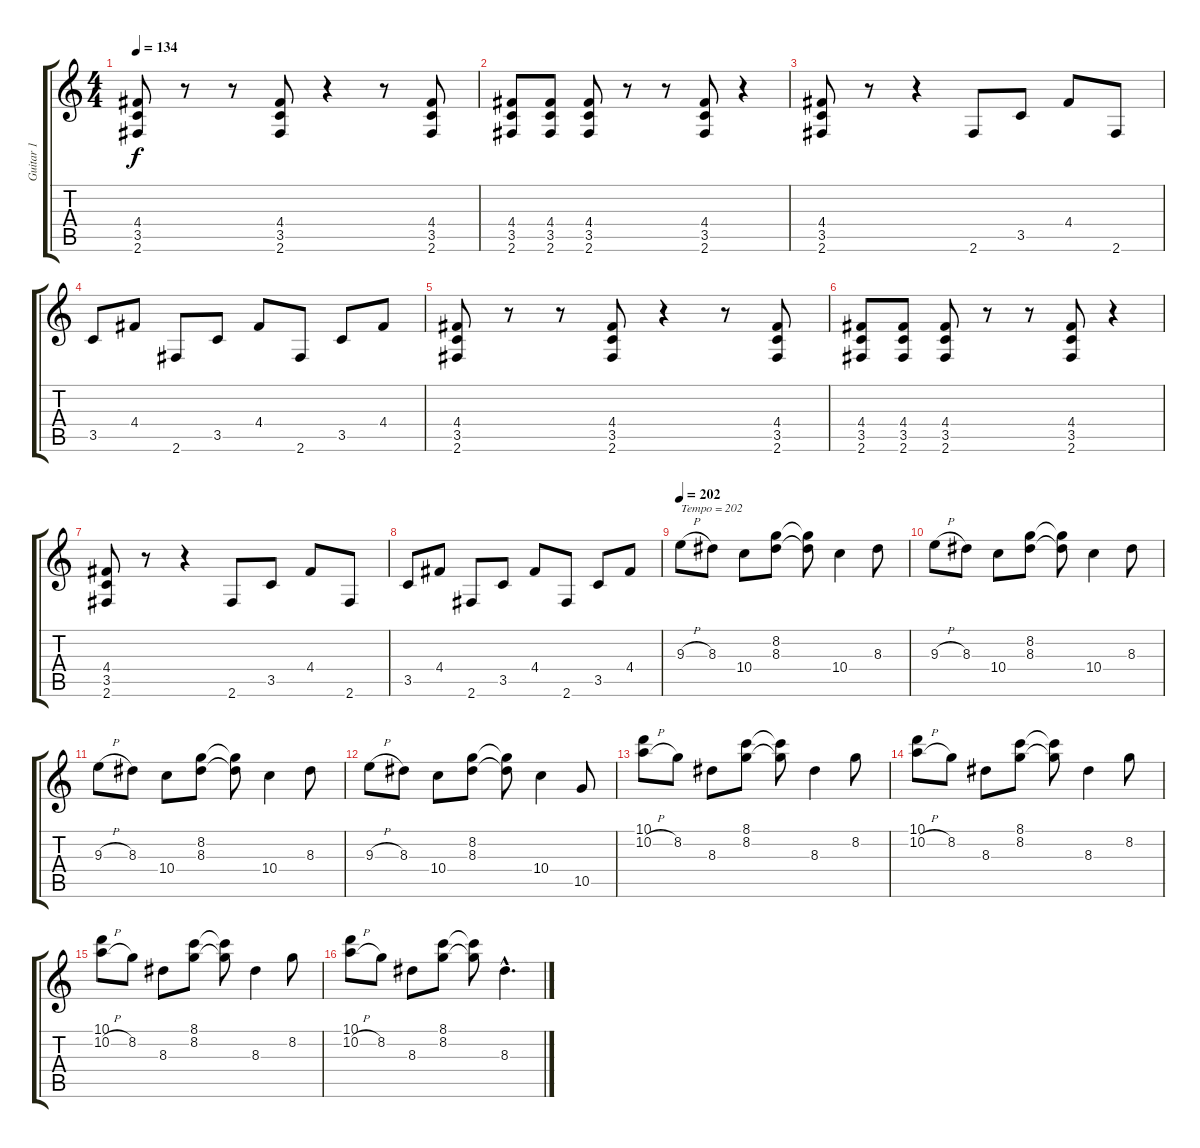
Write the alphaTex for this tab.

\track ("Guitar 1" "Guitar 1") {instrument overdrivenguitar}
\staff {score tabs}
\tuning (E4 B3 G3 D3 A2 E2) {hide}
\ts (4 4)
\tempo 134
\clef g2
\ks c
(4.4 3.5 2.6).8{dy f} r.8 r.8 (4.4 3.5 2.6).8 r.4 r.8 (4.4 3.5 2.6).8 |
(4.4 3.5 2.6).8 (4.4 3.5 2.6).8 (4.4 3.5 2.6).8 r.8 r.8 (4.4 3.5 2.6).8 r.4 |
(4.4 3.5 2.6).8 r.8 r.4 2.6.8 3.5.8 4.4.8 2.6.8 |
3.5.8 4.4.8 2.6.8 3.5.8 4.4.8 2.6.8 3.5.8 4.4.8 |
(4.4 3.5 2.6).8 r.8 r.8 (4.4 3.5 2.6).8 r.4 r.8 (4.4 3.5 2.6).8 |
(4.4 3.5 2.6).8 (4.4 3.5 2.6).8 (4.4 3.5 2.6).8 r.8 r.8 (4.4 3.5 2.6).8 r.4 |
(4.4 3.5 2.6).8 r.8 r.4 2.6.8 3.5.8 4.4.8 2.6.8 |
3.5.8 4.4.8 2.6.8 3.5.8 4.4.8 2.6.8 3.5.8 4.4.8 |
\tempo 202
9.3{h}.8{txt "Tempo = 202"} 8.3.8 10.4.8 (8.2 8.3).8 (8.2{t} 8.3{t}).8 10.4.4 8.3.8 |
9.3{h}.8 8.3.8 10.4.8 (8.2 8.3).8 (8.2{t} 8.3{t}).8 10.4.4 8.3.8 |
9.3{h}.8 8.3.8 10.4.8 (8.2 8.3).8 (8.2{t} 8.3{t}).8 10.4.4 8.3.8 |
9.3{h}.8 8.3.8 10.4.8 (8.2 8.3).8 (8.2{t} 8.3{t}).8 10.4.4 10.5.8 |
(10.1 10.2{h}).8 8.2.8 8.3.8 (8.1 8.2).8 (8.1{t} 8.2{t}).8 8.3.4 8.2.8 |
(10.1 10.2{h}).8 8.2.8 8.3.8 (8.1 8.2).8 (8.1{t} 8.2{t}).8 8.3.4 8.2.8 |
(10.1 10.2{h}).8 8.2.8 8.3.8 (8.1 8.2).8 (8.1{t} 8.2{t}).8 8.3.4 8.2.8 |
(10.1 10.2{h}).8 8.2.8 8.3.8 (8.1 8.2).8 (8.1{t} 8.2{t}).8 8.3{hac}.4{d}
